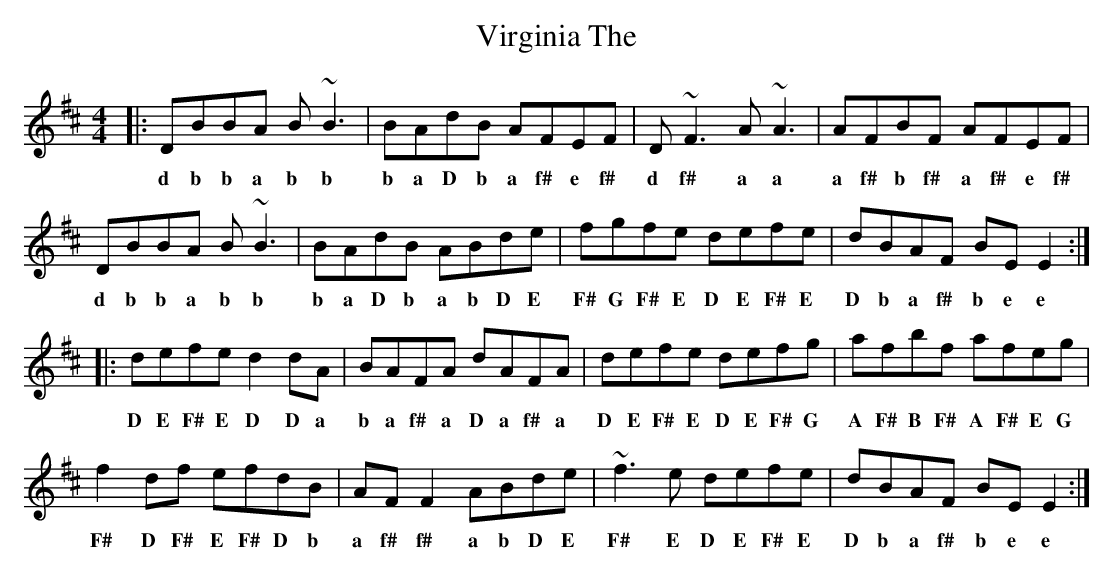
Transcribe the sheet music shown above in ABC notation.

X:1
T:Virginia The
M:4/4
L:1/8
K:D
|:DBBA B~B3|BAdB AFEF|D~F3 A~A3|AFBF AFEF|
w:d b b a b b b a D b a f# e f# d f# a a a f# b f# a f# e f#
DBBA B~B3|BAdB ABde|fgfe defe|dBAF BEE2:|
w:d b b a b b b a D b a b D E F# G F# E D E F# E D b a f# b e e
|:defe d2dA|BAFA dAFA|defe defg|afbf afeg|
w:D E F# E D D a b a f# a D a f# a D E F# E D E F# G A F# B F# A F# E G
f2df efdB|AFF2 ABde|~f3e defe|dBAF BEE2:|
w:F# D F# E F# D b a f# f# a b D E F# E D E F# E D b a f# b e e
